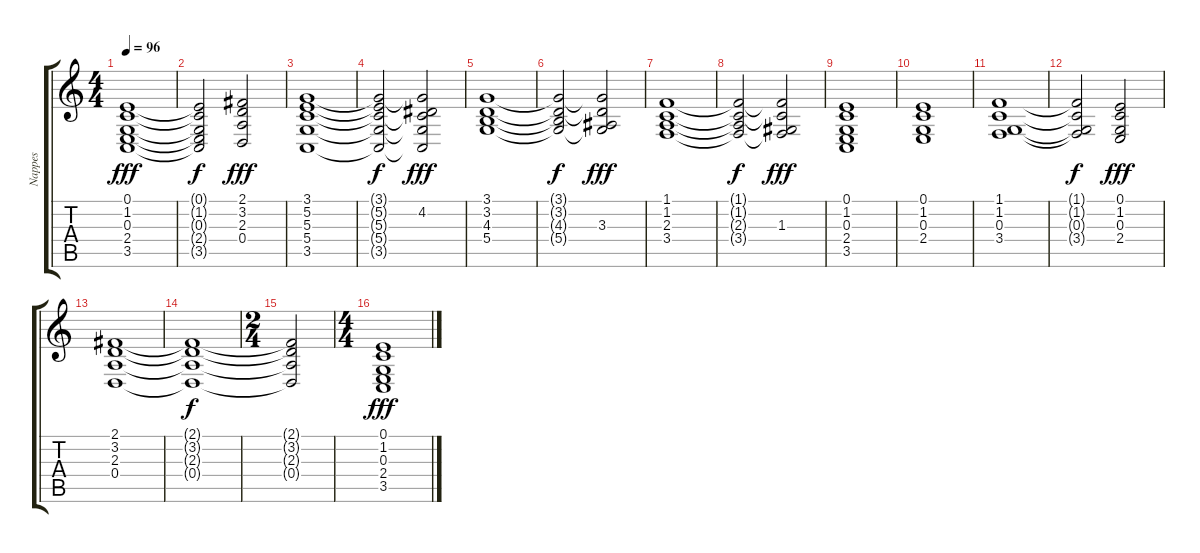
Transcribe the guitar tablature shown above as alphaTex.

\track ("Nappes" "Nappes") {instrument choiraahs}
\staff {score tabs}
\tuning (E4 B3 G3 D3 A2 E2) {hide}
\ts (4 4)
\tempo 96
\clef g2
\ks c
(0.1 1.2 0.3 2.4 3.5).1{dy fff} |
(0.1{t} 1.2{t} 0.3{t} 2.4{t} 3.5{t}).2{dy f} (2.1 3.2 2.3 0.4).2{dy fff} |
(3.1 5.2 5.3 5.4 3.5).1 |
(3.1{t} 5.2{t} 5.3{t} 5.4{t} 3.5{t}).2{dy f} (3.1{t} 4.2 5.3{t} 5.4{t} 3.5{t}).2{dy fff} |
(3.1 3.2 4.3 5.4).1 |
(3.1{t} 3.2{t} 4.3{t} 5.4{t}).2{dy f} (3.1{t} 3.2{t} 3.3 5.4{t}).2{dy fff} |
(1.1 1.2 2.3 3.4).1 |
(1.1{t} 1.2{t} 2.3{t} 3.4{t}).2{dy f} (1.1{t} 1.2{t} 1.3 3.4{t}).2{dy fff} |
(0.1 1.2 0.3 2.4 3.5).1 |
(0.1 1.2 0.3 2.4).1 |
(1.1 1.2 0.3 3.4).1 |
(1.1{t} 1.2{t} 0.3{t} 3.4{t}).2{dy f} (0.1 1.2 0.3 2.4).2{dy fff} |
(2.1 3.2 2.3 0.4).1 |
(2.1{t} 3.2{t} 2.3{t} 0.4{t}).1{dy f} |
\ts (2 4)
(2.1{t} 3.2{t} 2.3{t} 0.4{t}).2 |
\ts (4 4)
(0.1 1.2 0.3 2.4 3.5).1{dy fff}
